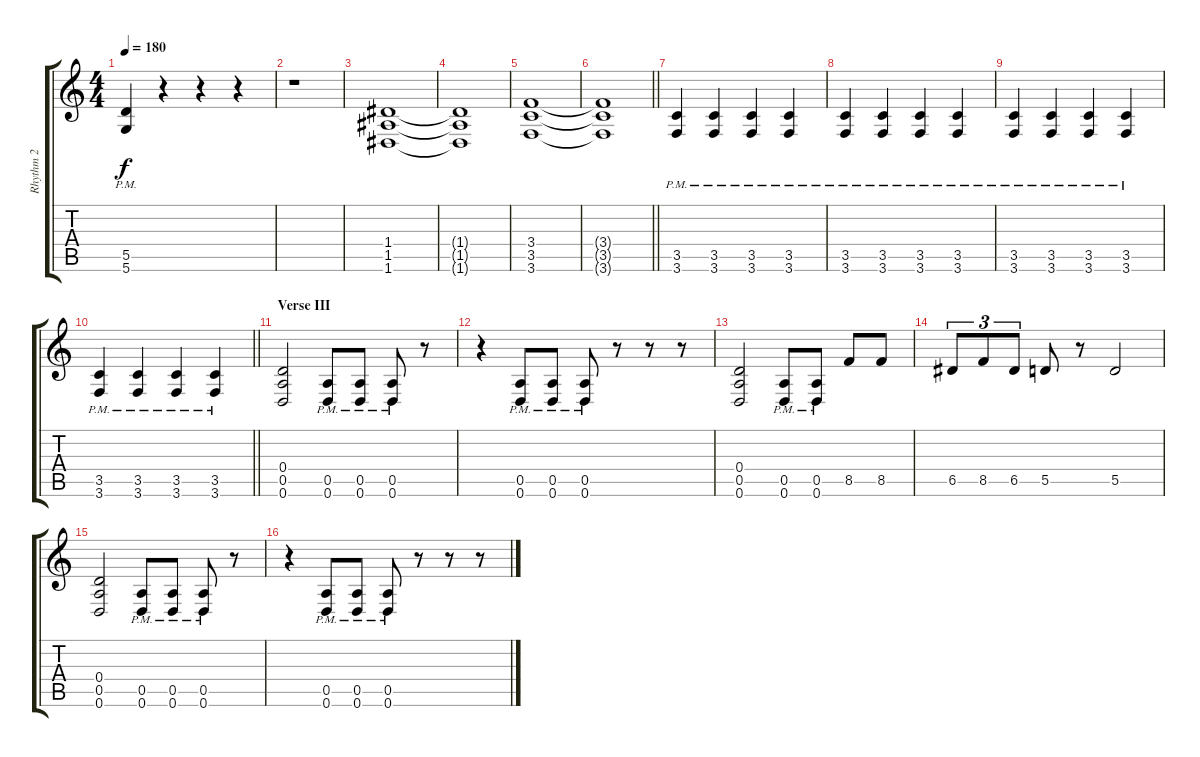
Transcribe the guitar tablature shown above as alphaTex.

\track ("Rhythm 2" "Rhythm 2") {instrument distortionguitar}
\staff {score tabs}
\tuning (E4 B3 G3 D3 A2 D2) {hide}
\ts (4 4)
\tempo 180
\clef g2
\ks c
(5.5{pm} 5.6{pm}).4{dy f} r.4 r.4 r.4 |
r.1 |
(1.4 1.5 1.6).1 |
(1.4{t} 1.5{t} 1.6{t}).1 |
(3.4 3.5 3.6).1 |
\barLineRight lightlight
(3.4{t} 3.5{t} 3.6{t}).1 |
(3.5{pm} 3.6{pm}).4 (3.5{pm} 3.6{pm}).4 (3.5{pm} 3.6{pm}).4 (3.5{pm} 3.6{pm}).4 |
(3.5{pm} 3.6{pm}).4 (3.5{pm} 3.6{pm}).4 (3.5{pm} 3.6{pm}).4 (3.5{pm} 3.6{pm}).4 |
(3.5{pm} 3.6{pm}).4 (3.5{pm} 3.6{pm}).4 (3.5{pm} 3.6{pm}).4 (3.5{pm} 3.6{pm}).4 |
\barLineRight lightlight
(3.5{pm} 3.6{pm}).4 (3.5{pm} 3.6{pm}).4 (3.5{pm} 3.6{pm}).4 (3.5{pm} 3.6{pm}).4 |
\section ("" "Verse III")
(0.4 0.5 0.6).2 (0.5{pm} 0.6{pm}).8 (0.5{pm} 0.6{pm}).8 (0.5{pm} 0.6{pm}).8 r.8 |
r.4 (0.5{pm} 0.6{pm}).8 (0.5{pm} 0.6{pm}).8 (0.5{pm} 0.6{pm}).8 r.8 r.8 r.8 |
(0.4 0.5 0.6).2 (0.5{pm} 0.6{pm}).8 (0.5{pm} 0.6{pm}).8 8.5.8 8.5.8 |
6.5.8{tu (3 2)} 8.5.8{tu (3 2)} 6.5.8{tu (3 2)} 5.5.8 r.8 5.5.2 |
(0.4 0.5 0.6).2 (0.5{pm} 0.6{pm}).8 (0.5{pm} 0.6{pm}).8 (0.5{pm} 0.6{pm}).8 r.8 |
r.4 (0.5{pm} 0.6{pm}).8 (0.5{pm} 0.6{pm}).8 (0.5{pm} 0.6{pm}).8 r.8 r.8 r.8
